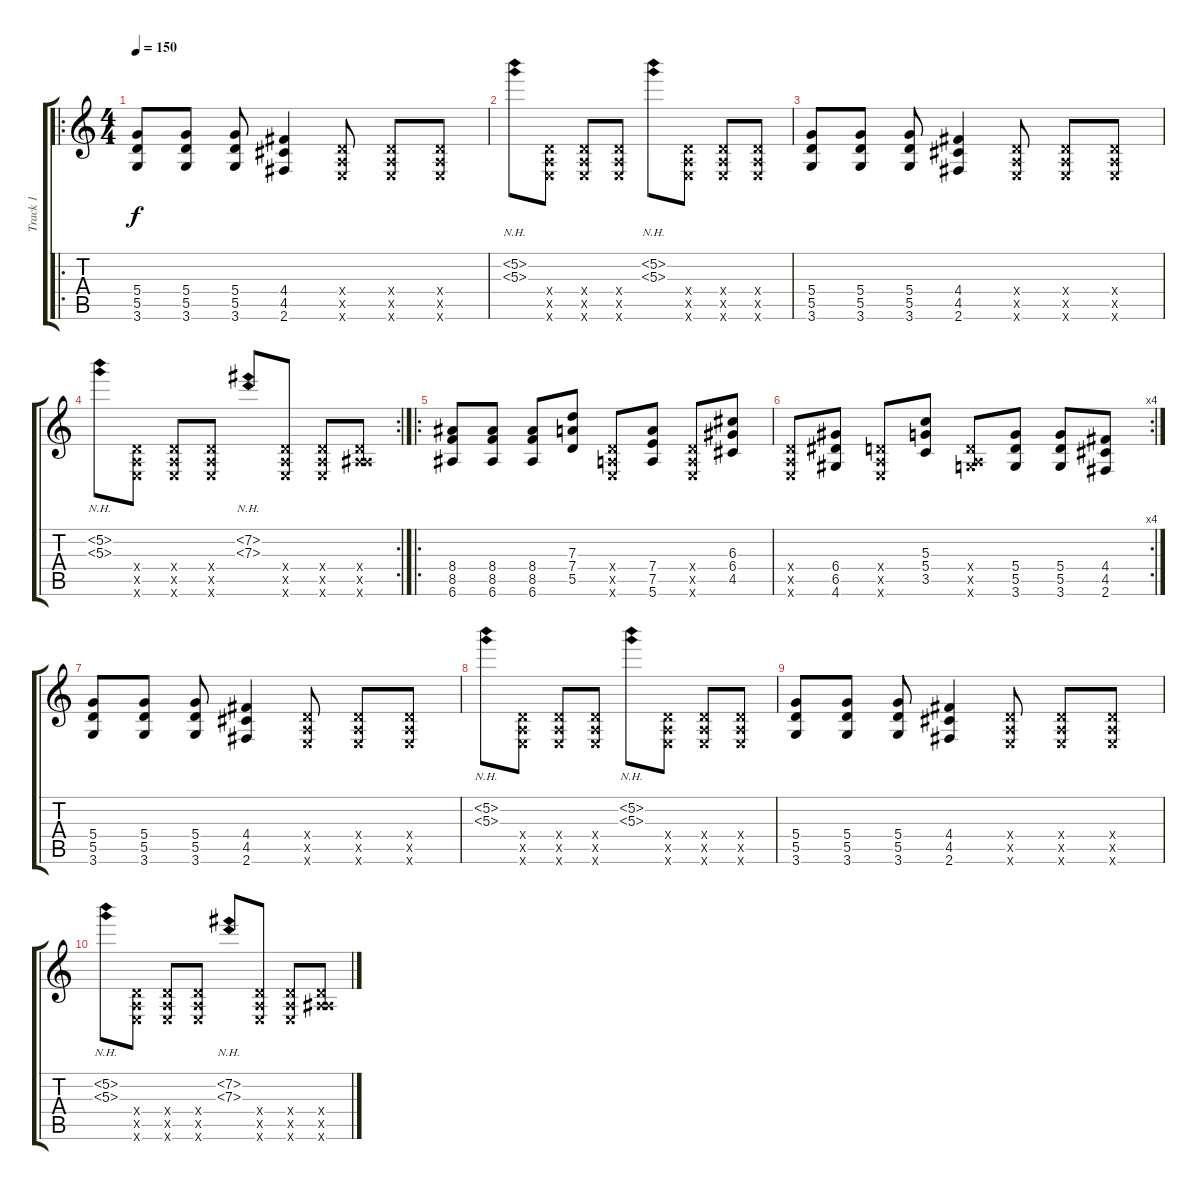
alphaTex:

\track ("Track 1" "Track 1") {instrument distortionguitar}
\staff {score tabs}
\tuning (E4 B3 G3 D3 A2 E2) {hide}
\ro
\ts (4 4)
\tempo 150
\clef g2
\ks c
(5.4 5.5 3.6).8{dy f instrument distortionguitar} (5.4 5.5 3.6).8 (5.4 5.5 3.6).8 (4.4 4.5 2.6).4 (0.4{x} 0.5{x} 0.6{x}).8 (0.4{x} 0.5{x} 0.6{x}).8 (0.4{x} 0.5{x} 0.6{x}).8 |
(5.2{nh} 5.3{nh}).8 (0.4{x} 0.5{x} 0.6{x}).8 (0.4{x} 0.5{x} 0.6{x}).8 (0.4{x} 0.5{x} 0.6{x}).8 (5.2{nh} 5.3{nh}).8 (0.4{x} 0.5{x} 0.6{x}).8 (0.4{x} 0.5{x} 0.6{x}).8 (0.4{x} 0.5{x} 0.6{x}).8 |
(5.4 5.5 3.6).8 (5.4 5.5 3.6).8 (5.4 5.5 3.6).8 (4.4 4.5 2.6).4 (0.4{x} 0.5{x} 0.6{x}).8 (0.4{x} 0.5{x} 0.6{x}).8 (0.4{x} 0.5{x} 0.6{x}).8 |
\rc 2
(5.2{nh} 5.3{nh}).8 (0.4{x} 0.5{x} 0.6{x}).8 (0.4{x} 0.5{x} 0.6{x}).8 (0.4{x} 0.5{x} 0.6{x}).8 (7.2{nh} 7.3{nh}).8 (0.4{x} 0.5{x} 0.6{x}).8 (0.4{x} 0.5{x} 0.6{x}).8 (0.4{x} 0.5{x} 6.6{x}).8 |
\ro
(8.4 8.5 6.6).8 (8.4 8.5 6.6).8 (8.4 8.5 6.6).8 (7.3 7.4 5.5).8 (0.4{x} 0.5{x} 0.6{x}).8 (7.4 7.5 5.6).8 (0.4{x} 0.5{x} 0.6{x}).8 (6.3 6.4 4.5).8 |
\rc 4
(0.4{x} 0.5{x} 0.6{x}).8 (6.4 6.5 4.6).8 (0.4{x} 0.5{x} 0.6{x}).8 (5.3 5.4 3.5).8 (0.4{x} 0.5{x} 3.6{x}).8 (5.4 5.5 3.6).8 (5.4 5.5 3.6).8 (4.4 4.5 2.6).8 |
(5.4 5.5 3.6).8 (5.4 5.5 3.6).8 (5.4 5.5 3.6).8 (4.4 4.5 2.6).4 (0.4{x} 0.5{x} 0.6{x}).8 (0.4{x} 0.5{x} 0.6{x}).8 (0.4{x} 0.5{x} 0.6{x}).8 |
(5.2{nh} 5.3{nh}).8 (0.4{x} 0.5{x} 0.6{x}).8 (0.4{x} 0.5{x} 0.6{x}).8 (0.4{x} 0.5{x} 0.6{x}).8 (5.2{nh} 5.3{nh}).8 (0.4{x} 0.5{x} 0.6{x}).8 (0.4{x} 0.5{x} 0.6{x}).8 (0.4{x} 0.5{x} 0.6{x}).8 |
(5.4 5.5 3.6).8 (5.4 5.5 3.6).8 (5.4 5.5 3.6).8 (4.4 4.5 2.6).4 (0.4{x} 0.5{x} 0.6{x}).8 (0.4{x} 0.5{x} 0.6{x}).8 (0.4{x} 0.5{x} 0.6{x}).8 |
(5.2{nh} 5.3{nh}).8 (0.4{x} 0.5{x} 0.6{x}).8 (0.4{x} 0.5{x} 0.6{x}).8 (0.4{x} 0.5{x} 0.6{x}).8 (7.2{nh} 7.3{nh}).8 (0.4{x} 0.5{x} 0.6{x}).8 (0.4{x} 0.5{x} 0.6{x}).8 (0.4{x} 0.5{x} 6.6{x}).8
